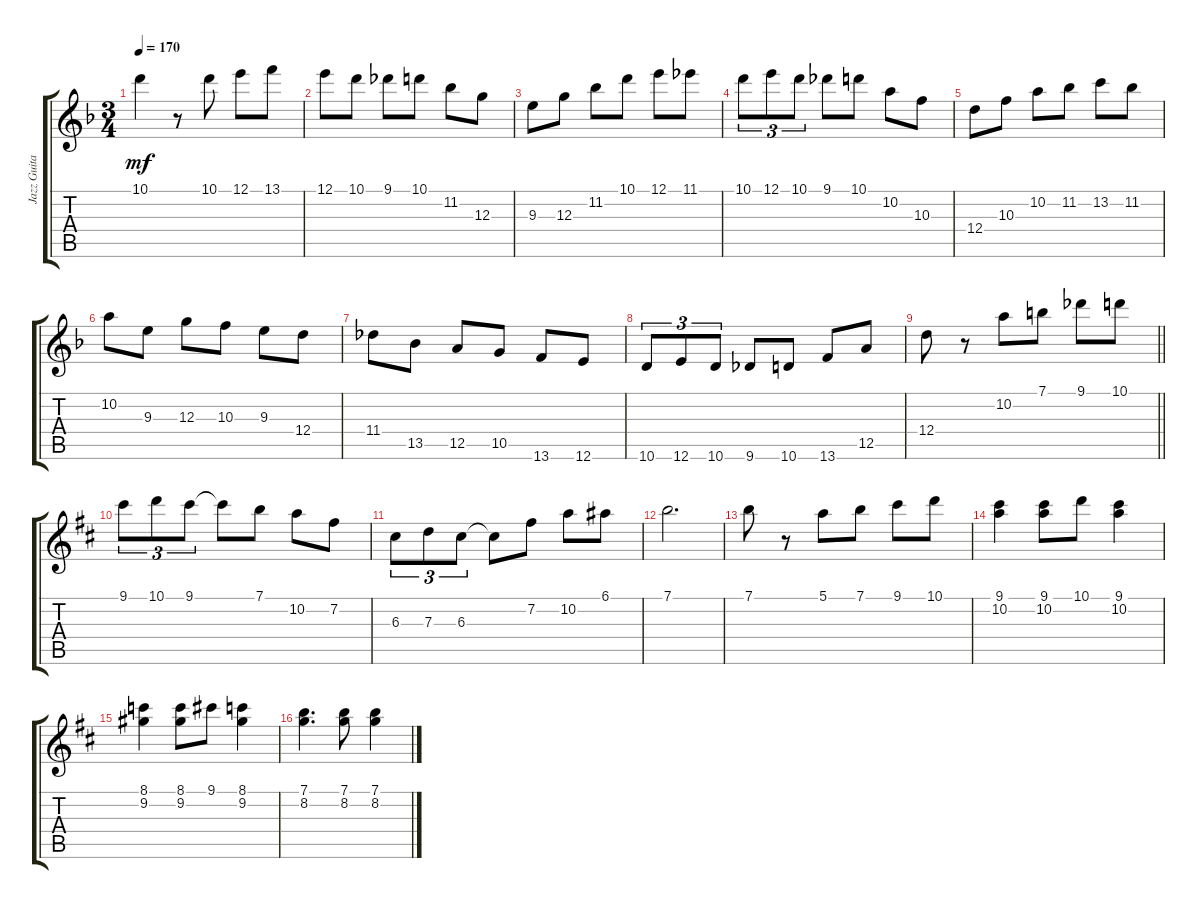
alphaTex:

\track ("Jazz Guitar" "Jazz Guita") {instrument electricguitarjazz}
\staff {score tabs}
\tuning (E4 B3 G3 D3 A2 E2) {hide}
\ts (3 4)
\tempo 170
\clef g2
\ks f
10.1.4{dy mf} r.8 10.1.8 12.1.8 13.1.8 |
12.1.8 10.1.8 9.1.8 10.1.8 11.2.8 12.3.8 |
9.3.8 12.3.8 11.2.8 10.1.8 12.1.8 11.1.8 |
10.1.8{tu (3 2)} 12.1.8{tu (3 2)} 10.1.8{tu (3 2)} 9.1.8 10.1.8 10.2.8 10.3.8 |
12.4.8 10.3.8 10.2.8 11.2.8 13.2.8 11.2.8 |
10.2.8 9.3.8 12.3.8 10.3.8 9.3.8 12.4.8 |
11.4.8 13.5.8 12.5.8 10.5.8 13.6.8 12.6.8 |
10.6.8{tu (3 2)} 12.6.8{tu (3 2)} 10.6.8{tu (3 2)} 9.6.8 10.6.8 13.6.8 12.5.8 |
\barLineRight lightlight
12.4.8 r.8 10.2.8 7.1.8 9.1.8 10.1.8 |
\ks d
9.1.8{tu (3 2)} 10.1.8{tu (3 2)} 9.1.8{tu (3 2)} 9.1{t}.8 7.1.8 10.2.8 7.2.8 |
6.3.8{tu (3 2)} 7.3.8{tu (3 2)} 6.3.8{tu (3 2)} 6.3{t}.8 7.2.8 10.2.8 6.1.8 |
7.1.2{d} |
7.1.8 r.8 5.1.8 7.1.8 9.1.8 10.1.8 |
(9.1 10.2).4 (9.1 10.2).8 10.1.8 (9.1 10.2).4 |
(8.1 9.2).4 (8.1 9.2).8 9.1.8 (8.1 9.2).4 |
(7.1 8.2).4{d} (7.1 8.2).8 (7.1 8.2).4
